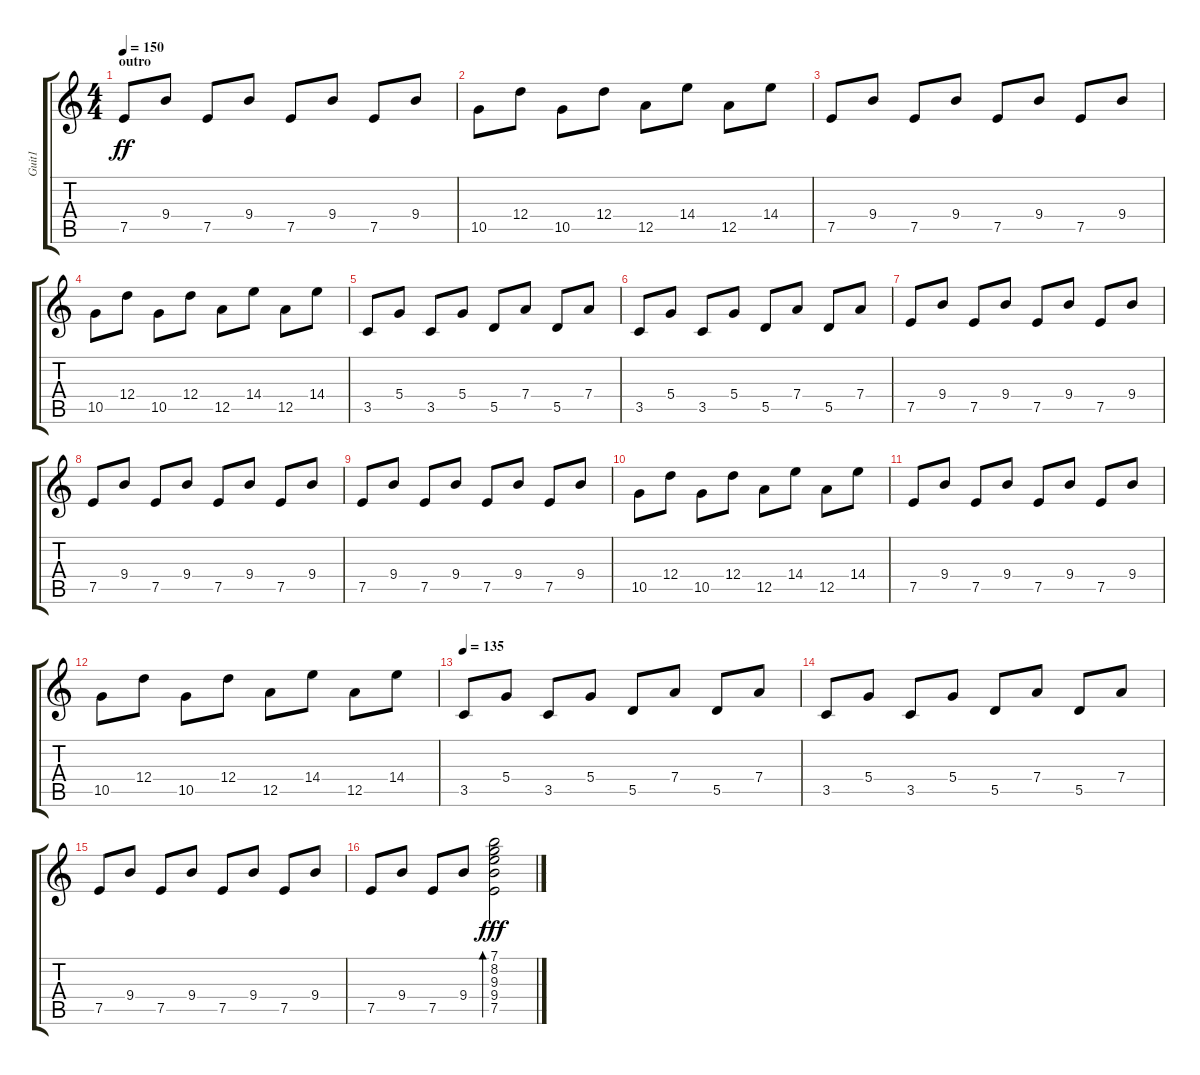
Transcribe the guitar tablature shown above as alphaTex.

\track ("Guit1" "Guit1") {instrument overdrivenguitar}
\staff {score tabs}
\tuning (E4 B3 G3 D3 A2 E2) {hide}
\ts (4 4)
\section ("" "outro")
\tempo 150
\clef g2
\ks c
7.5.8{dy ff volume 13 instrument acousticguitarnylon} 9.4.8 7.5.8 9.4.8 7.5.8 9.4.8 7.5.8 9.4.8 |
10.5.8 12.4.8 10.5.8 12.4.8 12.5.8 14.4.8 12.5.8 14.4.8 |
7.5.8 9.4.8 7.5.8 9.4.8 7.5.8 9.4.8 7.5.8 9.4.8 |
10.5.8 12.4.8 10.5.8 12.4.8 12.5.8 14.4.8 12.5.8 14.4.8 |
3.5.8 5.4.8 3.5.8 5.4.8 5.5.8 7.4.8 5.5.8 7.4.8 |
3.5.8 5.4.8 3.5.8 5.4.8 5.5.8 7.4.8 5.5.8 7.4.8 |
7.5.8 9.4.8 7.5.8 9.4.8 7.5.8 9.4.8 7.5.8 9.4.8 |
7.5.8 9.4.8 7.5.8 9.4.8 7.5.8 9.4.8 7.5.8 9.4.8 |
7.5.8{volume 13 instrument acousticguitarnylon} 9.4.8 7.5.8 9.4.8 7.5.8 9.4.8 7.5.8 9.4.8 |
10.5.8 12.4.8 10.5.8 12.4.8 12.5.8 14.4.8 12.5.8 14.4.8 |
7.5.8 9.4.8 7.5.8 9.4.8 7.5.8 9.4.8 7.5.8 9.4.8 |
10.5.8 12.4.8 10.5.8 12.4.8 12.5.8 14.4.8 12.5.8 14.4.8 |
\tempo 135
3.5.8 5.4.8 3.5.8 5.4.8 5.5.8 7.4.8 5.5.8 7.4.8 |
3.5.8 5.4.8 3.5.8 5.4.8 5.5.8 7.4.8 5.5.8 7.4.8 |
7.5.8 9.4.8 7.5.8 9.4.8 7.5.8 9.4.8 7.5.8 9.4.8 |
7.5.8 9.4.8 7.5.8 9.4.8 (7.1 8.2 9.3 9.4 7.5).2{bd 480 dy fff volume 0}
